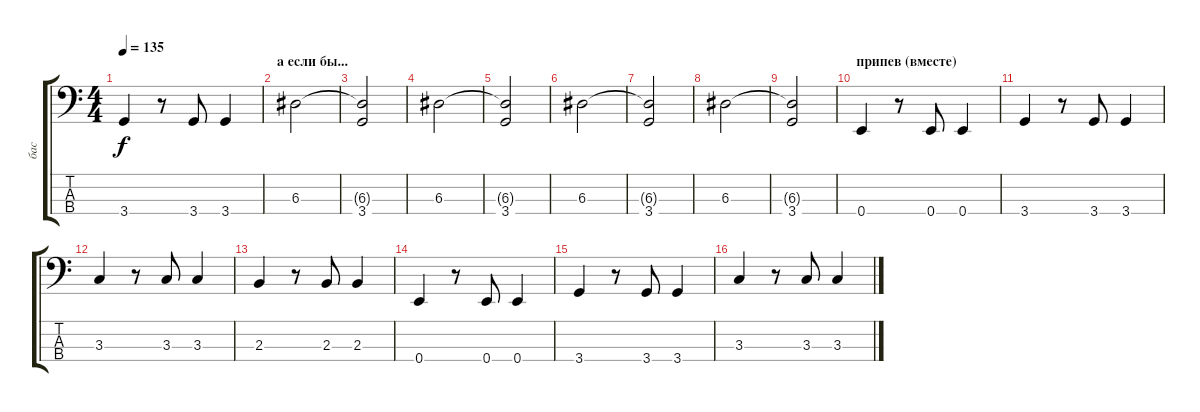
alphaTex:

\track ("бас" "бас") {instrument electricbasspick}
\staff {score tabs}
\tuning (G2 D2 A1 E1) {hide}
\ts (4 4)
\tempo 135
\clef f4
\ks c
3.4.4{dy f} r.8 3.4.8 3.4.4 |
\section ("" "а если бы...")
6.3.2 |
(6.3{t} 3.4).2 |
6.3.2 |
(6.3{t} 3.4).2 |
6.3.2 |
(6.3{t} 3.4).2 |
6.3.2 |
(6.3{t} 3.4).2 |
\section ("" "припев (вместе)")
0.4.4 r.8 0.4.8 0.4.4 |
3.4.4 r.8 3.4.8 3.4.4 |
3.3.4 r.8 3.3.8 3.3.4 |
2.3.4 r.8 2.3.8 2.3.4 |
0.4.4 r.8 0.4.8 0.4.4 |
3.4.4 r.8 3.4.8 3.4.4 |
3.3.4 r.8 3.3.8 3.3.4
